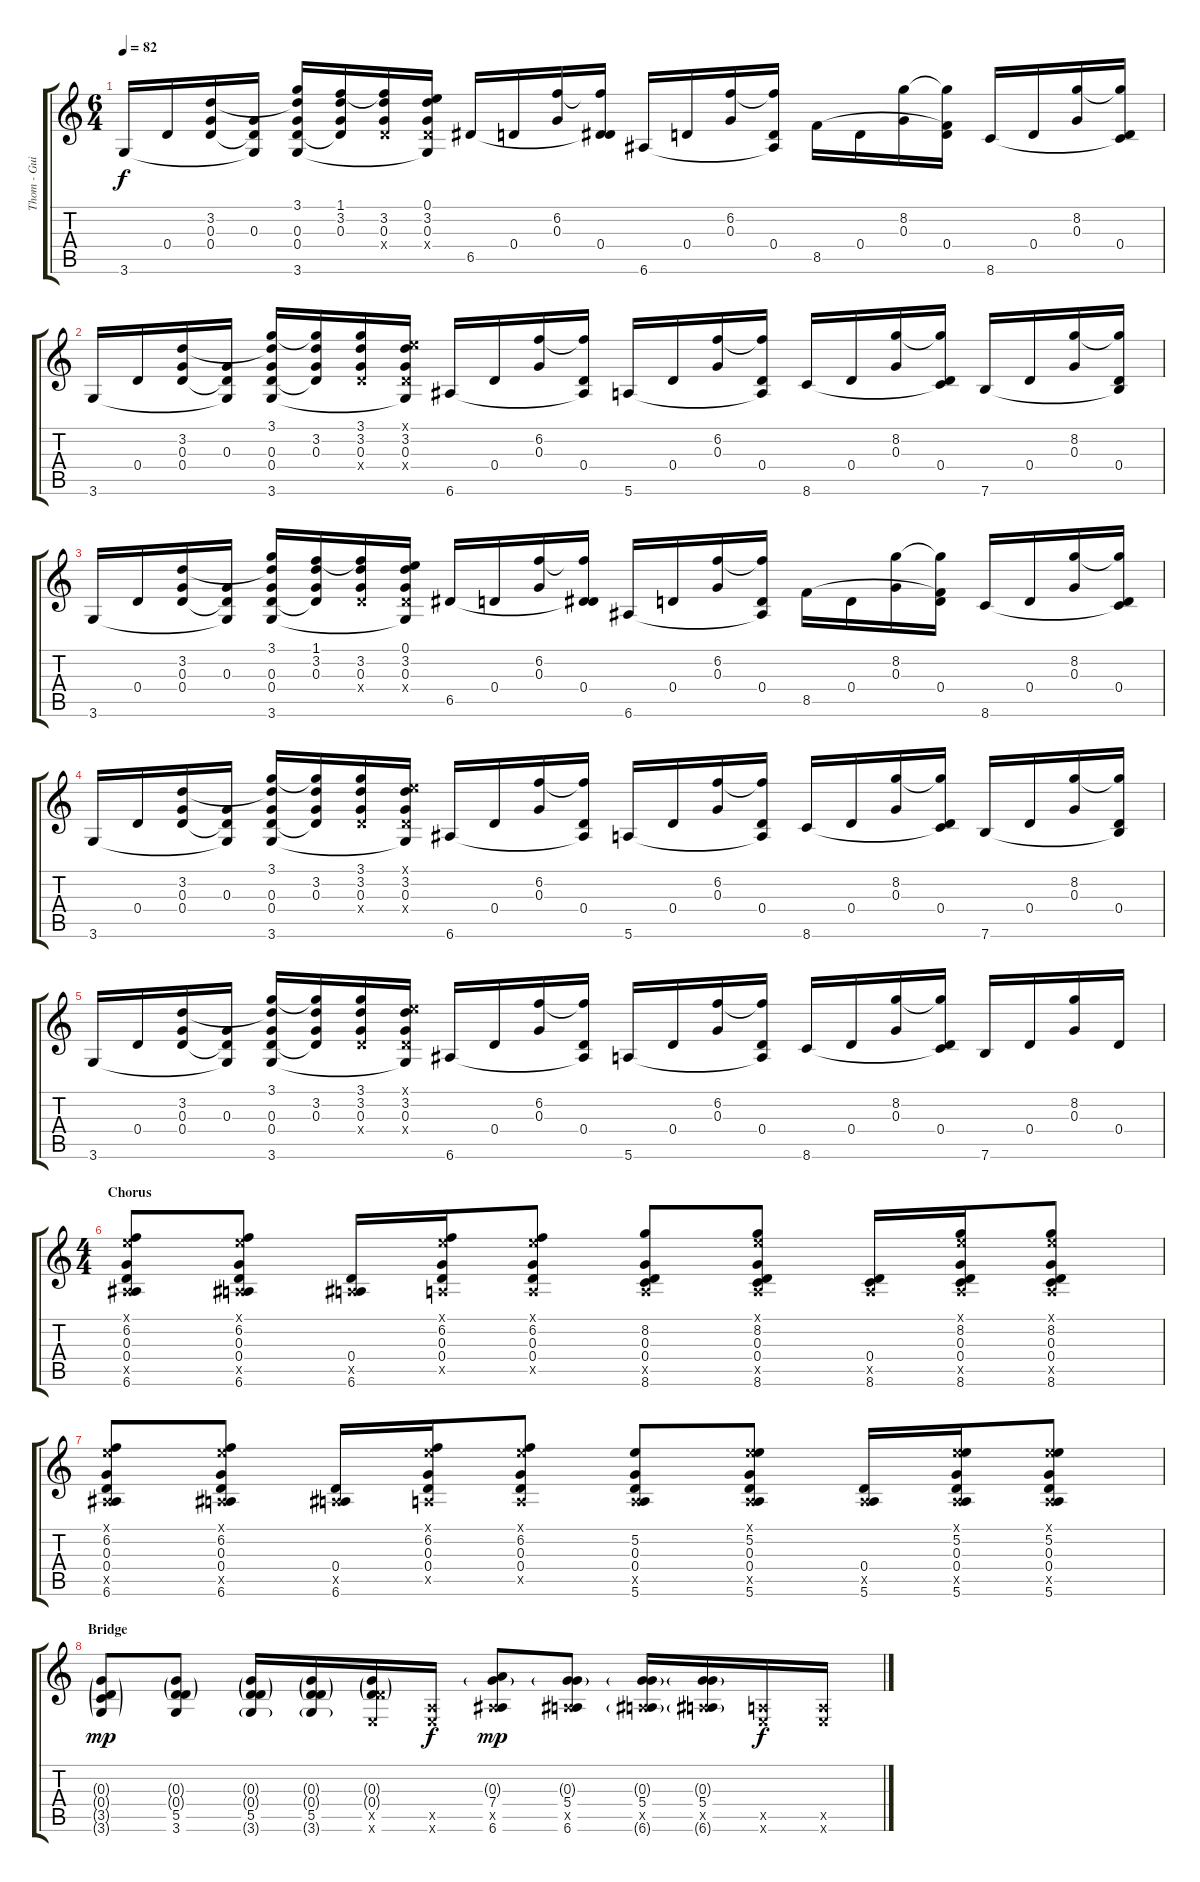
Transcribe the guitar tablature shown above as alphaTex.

\track ("Thom - Guitar" "Thom - Gui") {instrument acousticguitarsteel}
\staff {score tabs}
\tuning (E4 B3 G3 D3 A2 E2) {hide}
\ts (6 4)
\tempo 82
\clef g2
\ks c
3.6.16{dy f} 0.4.16 (3.2 0.3 0.4).16 (0.3 0.4{t} 3.6{t}).16 (3.1 3.2{t} 0.3 0.4 3.6).16 (1.1 3.2 0.3 0.4{t}).16 (1.1{t} 3.2 0.3 0.4{x}).16 (0.1 3.2 0.3 0.4{x} 3.6{t}).16 6.5.16 0.4.16 (6.2 0.3).16 (6.2{t} 0.4 6.5{t}).16 6.6.16 0.4.16 (6.2 0.3).16 (6.2{t} 0.4 6.6{t}).16 8.5.16 0.4.16 (8.2 0.3).16 (8.2{t} 0.4 8.5{t}).16 8.6.16 0.4.16 (8.2 0.3).16 (8.2{t} 0.4 8.6{t}).16 |
3.6.16 0.4.16 (3.2 0.3 0.4).16 (0.3 0.4{t} 3.6{t}).16 (3.1 3.2{t} 0.3 0.4 3.6).16 (3.1{t} 3.2 0.3 0.4{t}).16 (3.1 3.2 0.3 0.4{x}).16 (0.1{x} 3.2 0.3 0.4{x} 3.6{t}).16 6.6.16 0.4.16 (6.2 0.3).16 (6.2{t} 0.4 6.6{t}).16 5.6.16 0.4.16 (6.2 0.3).16 (6.2{t} 0.4 5.6{t}).16 8.6.16 0.4.16 (8.2 0.3).16 (8.2{t} 0.4 8.6{t}).16 7.6.16 0.4.16 (8.2 0.3).16 (8.2{t} 0.4 7.6{t}).16 |
3.6.16 0.4.16 (3.2 0.3 0.4).16 (0.3 0.4{t} 3.6{t}).16 (3.1 3.2{t} 0.3 0.4 3.6).16 (1.1 3.2 0.3 0.4{t}).16 (1.1{t} 3.2 0.3 0.4{x}).16 (0.1 3.2 0.3 0.4{x} 3.6{t}).16 6.5.16 0.4.16 (6.2 0.3).16 (6.2{t} 0.4 6.5{t}).16 6.6.16 0.4.16 (6.2 0.3).16 (6.2{t} 0.4 6.6{t}).16 8.5.16 0.4.16 (8.2 0.3).16 (8.2{t} 0.4 8.5{t}).16 8.6.16 0.4.16 (8.2 0.3).16 (8.2{t} 0.4 8.6{t}).16 |
3.6.16 0.4.16 (3.2 0.3 0.4).16 (0.3 0.4{t} 3.6{t}).16 (3.1 3.2{t} 0.3 0.4 3.6).16 (3.1{t} 3.2 0.3 0.4{t}).16 (3.1 3.2 0.3 0.4{x}).16 (0.1{x} 3.2 0.3 0.4{x} 3.6{t}).16 6.6.16 0.4.16 (6.2 0.3).16 (6.2{t} 0.4 6.6{t}).16 5.6.16 0.4.16 (6.2 0.3).16 (6.2{t} 0.4 5.6{t}).16 8.6.16 0.4.16 (8.2 0.3).16 (8.2{t} 0.4 8.6{t}).16 7.6.16 0.4.16 (8.2 0.3).16 (8.2{t} 0.4 7.6{t}).16 |
3.6.16 0.4.16 (3.2 0.3 0.4).16 (0.3 0.4{t} 3.6{t}).16 (3.1 3.2{t} 0.3 0.4 3.6).16 (3.1{t} 3.2 0.3 0.4{t}).16 (3.1 3.2 0.3 0.4{x}).16 (0.1{x} 3.2 0.3 0.4{x} 3.6{t}).16 6.6.16 0.4.16 (6.2 0.3).16 (6.2{t} 0.4 6.6{t}).16 5.6.16 0.4.16 (6.2 0.3).16 (6.2{t} 0.4 5.6{t}).16 8.6.16 0.4.16 (8.2 0.3).16 (8.2{t} 0.4 8.6{t}).16 7.6.16 0.4.16 (8.2 0.3).16 0.4.16 |
\ts (4 4)
\section ("" "Chorus")
(0.1{x} 6.2 0.3 0.4 0.5{x} 6.6).8 (0.1{x} 6.2 0.3 0.4 0.5{x} 6.6).8 (0.4 0.5{x} 6.6).16 (0.1{x} 6.2 0.3 0.4 0.5{x}).16 (0.1{x} 6.2 0.3 0.4 0.5{x}).8 (8.2 0.3 0.4 0.5{x} 8.6).8 (0.1{x} 8.2 0.3 0.4 0.5{x} 8.6).8 (0.4 0.5{x} 8.6).16 (0.1{x} 8.2 0.3 0.4 0.5{x} 8.6).16 (0.1{x} 8.2 0.3 0.4 0.5{x} 8.6).8 |
(0.1{x} 6.2 0.3 0.4 0.5{x} 6.6).8 (0.1{x} 6.2 0.3 0.4 0.5{x} 6.6).8 (0.4 0.5{x} 6.6).16 (0.1{x} 6.2 0.3 0.4 0.5{x}).16 (0.1{x} 6.2 0.3 0.4 0.5{x}).8 (5.2 0.3 0.4 0.5{x} 5.6).8 (0.1{x} 5.2 0.3 0.4 0.5{x} 5.6).8 (0.4 0.5{x} 5.6).16 (0.1{x} 5.2 0.3 0.4 0.5{x} 5.6).16 (0.1{x} 5.2 0.3 0.4 0.5{x} 5.6).8 |
\section ("" "Bridge")
(0.3{g} 0.4{g} 3.5{g} 3.6{g}).8{dy mp volume 14} (0.3{g} 0.4{g} 5.5 3.6).8 (0.3{g} 0.4{g} 5.5 3.6{g}).16 (0.3{g} 0.4{g} 5.5 3.6{g}).16 (0.3{g} 0.4{g} 5.5{x} 0.6{x}).16 (0.5{x} 0.6{x}).16{dy f} (0.3{g} 7.4 0.5{x} 6.6).8{dy mp} (0.3{g} 5.4 0.5{x} 6.6).8 (0.3{g} 5.4 0.5{x} 6.6{g}).16 (0.3{g} 5.4 0.5{x} 6.6{g}).16 (0.5{x} 0.6{x}).16{dy f} (0.5{x} 0.6{x}).16
